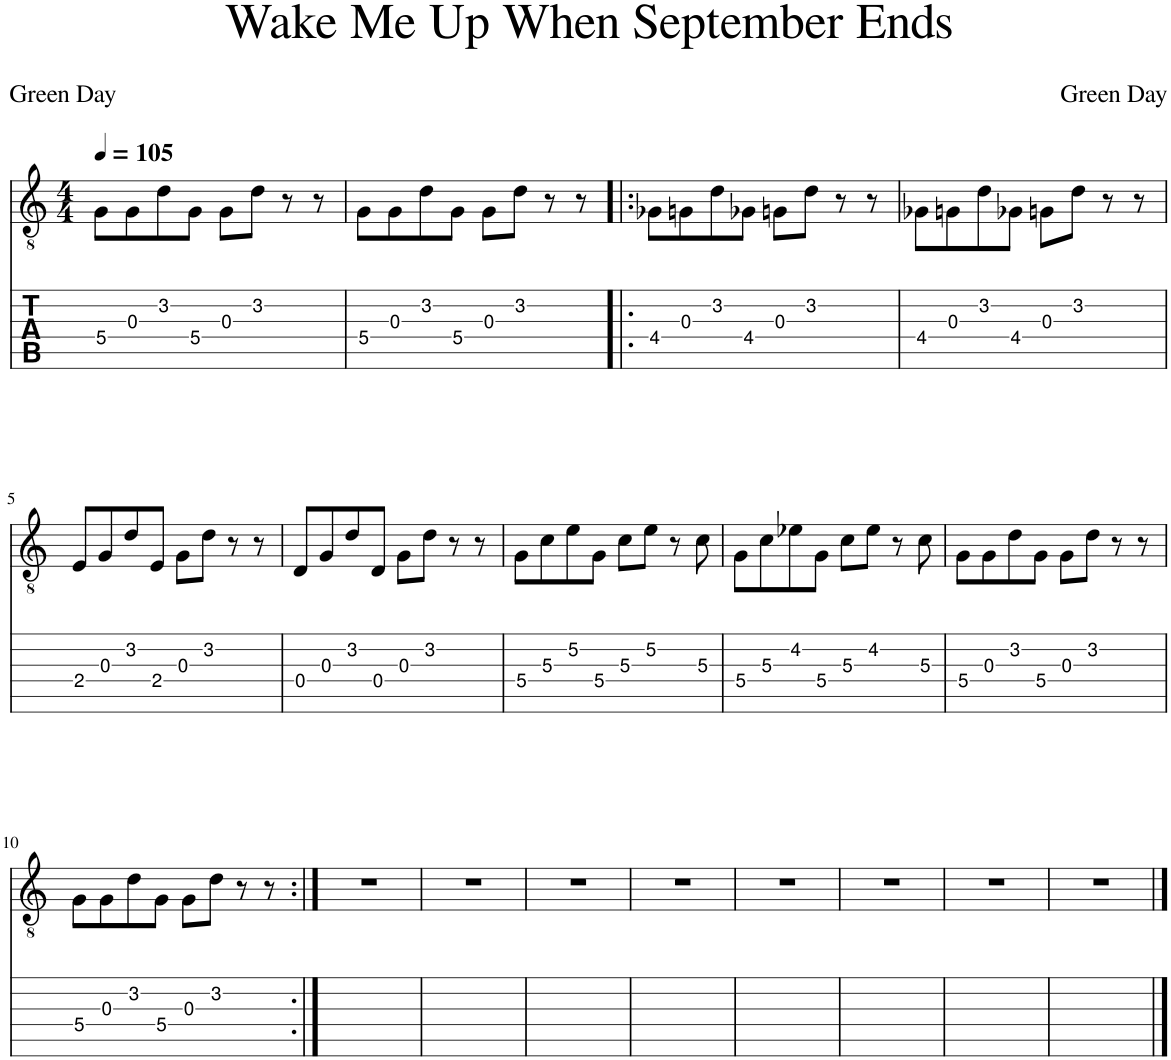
**kern	**kern
*part1	*part1
*staff2	*staff1
*I"Guitar	*
*I'Guit.	*
*stria6	*
*	*clefGv2
*k[]	*k[]
*M4/4	*M4/4
*MM105	*MM105
=1	=1
8GL	8G\L
8GJ	8G\
8dL	8d\
8GJ	8G\J
8GL	8G\L
8dJ	8d\J
8r	8r
8r	8r
=2	=2
8GL	8G\L
8GJ	8G\
8dL	8d\
8GJ	8G\J
8GL	8G\L
8dJ	8d\J
8r	8r
8r	8r
=3!|:	=3!|:
8G-L	8G-X\L
8GJ	8Gn\
8dL	8d\
8G-J	8G-X\J
8GL	8Gn\L
8dJ	8d\J
8r	8r
8r	8r
=4	=4
8G-L	8G-X\L
8GnJ	8Gn\
8dL	8d\
8G-XJ	8G-X\J
8GnL	8Gn\L
8dJ	8d\J
8r	8r
8r	8r
!!LO:LB:g=z
=5	=5
8EL	8E/L
8GnJ	8G/
8dL	8d/
8EJ	8E/J
8GnL	8G\L
8dJ	8d\J
8r	8r
8r	8r
=6	=6
8DL	8D/L
8GnJ	8G/
8dL	8d/
8DJ	8D/J
8GL	8G\L
8dJ	8d\J
8r	8r
8r	8r
=7	=7
8GL	8G\L
8cJ	8c\
8eL	8e\
8GJ	8G\J
8cL	8c\L
8eJ	8e\J
8r	8r
8c	8c\
=8	=8
8GL	8G\L
8cJ	8c\
8e-L	8e-X\
8GJ	8G\J
8cL	8c\L
8e-J	8e-\J
8r	8r
8c	8c\
=9	=9
8GL	8G\L
8GJ	8G\
8dL	8d\
8GJ	8G\J
8GL	8G\L
8dJ	8d\J
8r	8r
8r	8r
!!LO:LB:g=z
=10	=10
8GL	8G\L
8GJ	8G\
8dL	8d\
8GJ	8G\J
8GL	8G\L
8dJ	8d\J
8r	8r
8r	8r
=11:|!	=11:|!
1r	1r
=12	=12
1r	1r
=13	=13
1r	1r
=14	=14
1r	1r
=15	=15
1r	1r
=16	=16
1r	1r
=17	=17
1r	1r
=18	=18
1r	1r
==	==
*-	*-
